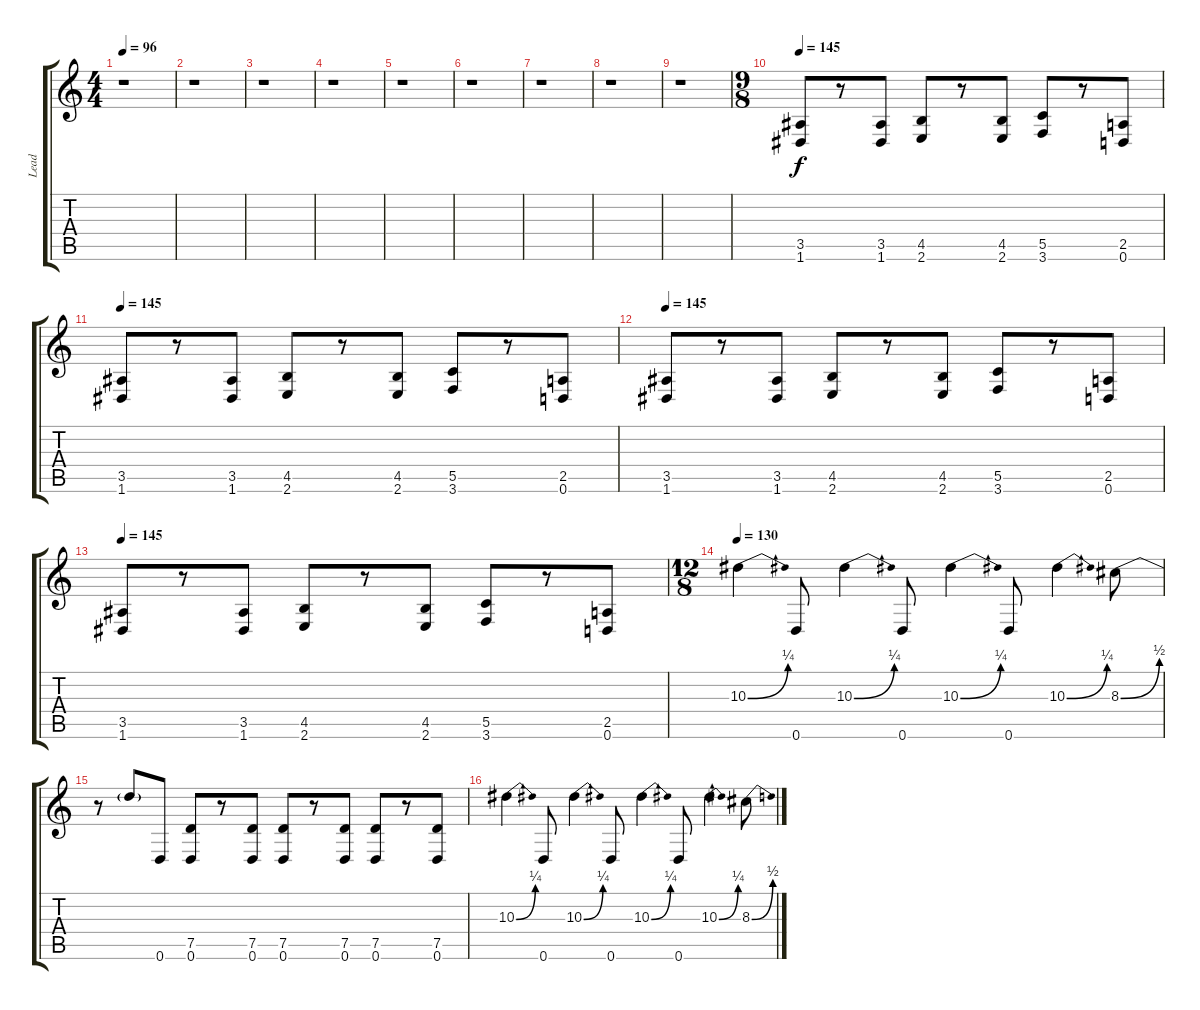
\track ("Lead" "Lead") {instrument distortionguitar}
\staff {score tabs}
\tuning (D4 A3 F3 C3 G2 D2) {hide}
\ts (4 4)
\tempo 96
\clef g2
\ks c
r.1{dy f} |
r.1 |
r.1 |
r.1 |
r.1 |
r.1 |
r.1 |
r.1 |
r.1 |
\ts (9 8)
\tempo 145
(3.5 1.6).8 r.8 (3.5 1.6).8 (4.5 2.6).8 r.8 (4.5 2.6).8 (5.5 3.6).8 r.8 (2.5 0.6).8 |
\tempo 145
(3.5 1.6).8 r.8 (3.5 1.6).8 (4.5 2.6).8 r.8 (4.5 2.6).8 (5.5 3.6).8 r.8 (2.5 0.6).8 |
\tempo 145
(3.5 1.6).8 r.8 (3.5 1.6).8 (4.5 2.6).8 r.8 (4.5 2.6).8 (5.5 3.6).8 r.8 (2.5 0.6).8 |
\tempo 145
(3.5 1.6).8 r.8 (3.5 1.6).8 (4.5 2.6).8 r.8 (4.5 2.6).8 (5.5 3.6).8 r.8 (2.5 0.6).8 |
\ts (12 8)
\tempo 130
10.3{be (bend 0 0 60 1)}.4{volume 10} 0.6.8 10.3{be (bend 0 0 60 1)}.4 0.6.8 10.3{be (bend 0 0 60 1)}.4 0.6.8 10.3{be (bend 0 0 60 1)}.4 8.3{be (bend 0 0 60 2)}.8 |
r.8 8.3{t}.8 0.6.8 (7.5 0.6).8 r.8 (7.5 0.6).8 (7.5 0.6).8 r.8 (7.5 0.6).8 (7.5 0.6).8 r.8 (7.5 0.6).8 |
10.3{be (bend 0 0 60 1)}.4 0.6.8 10.3{be (bend 0 0 60 1)}.4 0.6.8 10.3{be (bend 0 0 60 1)}.4 0.6.8 10.3{be (bend 0 0 60 1)}.4 8.3{be (bend 0 0 60 2)}.8
